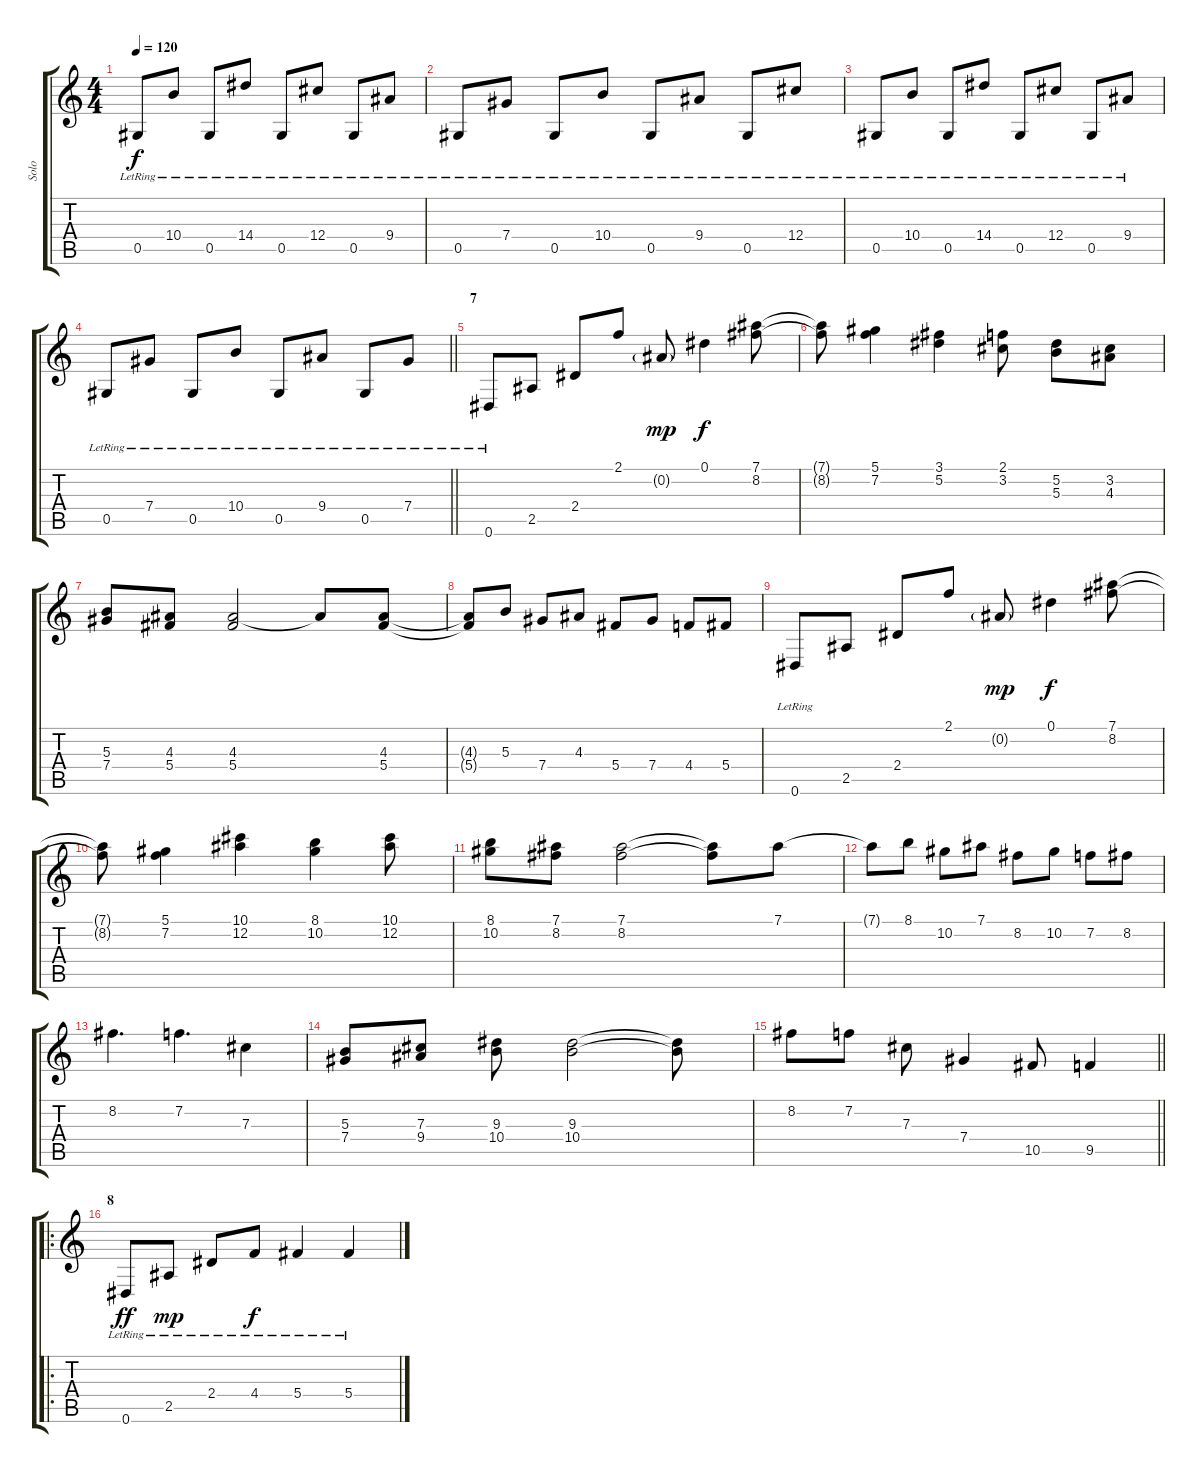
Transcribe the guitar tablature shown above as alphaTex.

\track ("Solo" "Solo") {instrument acousticguitarsteel}
\staff {score tabs}
\tuning (Eb4 Bb3 Gb3 Db3 Ab2 Eb2) {hide}
\ts (4 4)
\tempo 120
\clef g2
\ks c
0.5{lr}.8{dy f} 10.4{lr}.8 0.5{lr}.8 14.4{lr}.8 0.5{lr}.8 12.4{lr}.8 0.5{lr}.8 9.4{lr}.8 |
0.5{lr}.8 7.4{lr}.8 0.5{lr}.8 10.4{lr}.8 0.5{lr}.8 9.4{lr}.8 0.5{lr}.8 12.4{lr}.8 |
0.5{lr}.8 10.4{lr}.8 0.5{lr}.8 14.4{lr}.8 0.5{lr}.8 12.4{lr}.8 0.5{lr}.8 9.4{lr}.8 |
\barLineRight lightlight
0.5{lr}.8 7.4{lr}.8 0.5{lr}.8 10.4{lr}.8 0.5{lr}.8 9.4{lr}.8 0.5{lr}.8 7.4{lr}.8 |
\section ("" "7")
0.6{lr}.8 2.5.8 2.4.8 2.1.8 0.2{g}.8{dy mp} 0.1.4{dy f} (7.1 8.2).8 |
(7.1{t} 8.2{t}).8 (5.1 7.2).4 (3.1 5.2).4 (2.1 3.2).8 (5.2 5.3).8 (3.2 4.3).8 |
(5.3 7.4).8 (4.3 5.4).8 (4.3 5.4).2 4.3{t}.8 (4.3 5.4).8 |
(4.3{t} 5.4{t}).8 5.3.8 7.4.8 4.3.8 5.4.8 7.4.8 4.4.8 5.4.8 |
0.6{lr}.8 2.5.8 2.4.8 2.1.8 0.2{g}.8{dy mp} 0.1.4{dy f} (7.1 8.2).8 |
(7.1{t} 8.2{t}).8 (5.1 7.2).4 (10.1 12.2).4 (8.1 10.2).4 (10.1 12.2).8 |
(8.1 10.2).8 (7.1 8.2).8 (7.1 8.2).2 (7.1{t} 8.2{t}).8 7.1.8 |
7.1{t}.8 8.1.8 10.2.8 7.1.8 8.2.8 10.2.8 7.2.8 8.2.8 |
8.2.4{d} 7.2.4{d} 7.3.4 |
(5.3 7.4).8 (7.3 9.4).8 (9.3 10.4).8 (9.3 10.4).2 (9.3{t} 10.4{t}).8 |
\barLineRight lightlight
8.2.8 7.2.8 7.3.8 7.4.4 10.5.8 9.5.4 |
\ro
\section ("" "8")
0.6{lr}.8{dy ff} 2.5{lr}.8{dy mp} 2.4{lr}.8 4.4{lr}.8{dy f} 5.4{lr}.4 5.4{lr}.4
